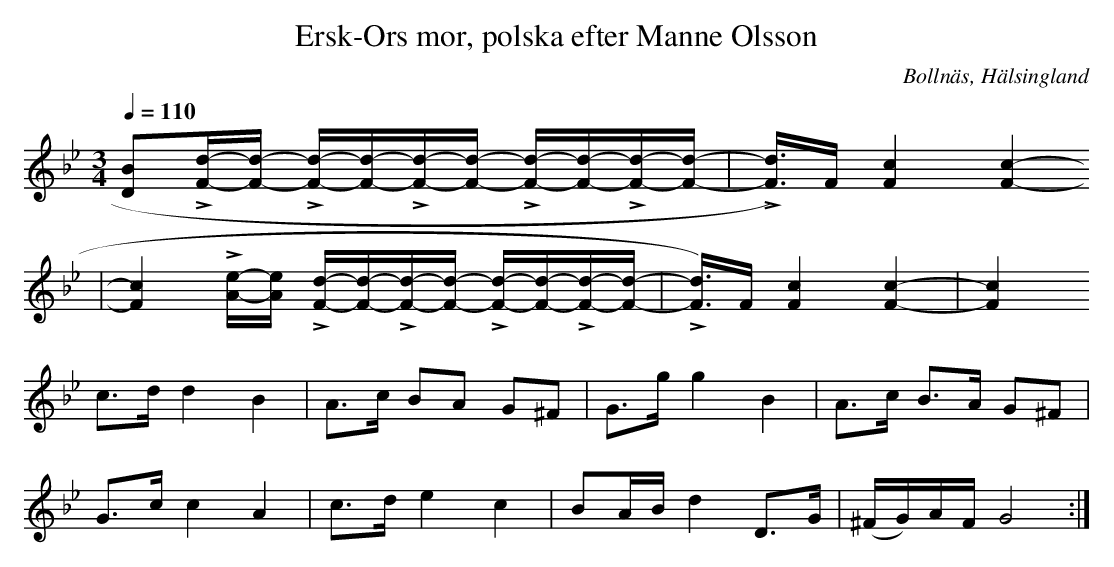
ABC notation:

X:1
T: Ersk-Ors mor, polska efter Manne Olsson
O:Bollnäs, Hälsingland
M:3/4
L:1/8
Q:1/4=110
K:Gm
[D B]L[F/d/]-[F/d/] - L[F/d/]-[F/d/]-L[F/d/]-[F/d/] - L[F/d/]-[F/d/]-L[F/d/]-[F/d/]-| L[F/ d/])>F [-F2 c2] [F2 c2]-
|[F2 c2]L[A/e/]-[A/e/] - L[F/d/]-[F/d/]-L[F/d/]-[F/d/] - L[F/d/]-[F/d/]-L[F/d/]-[F/d/]-| L[F/ d/])>F [-F2 c2] [F2 c2]-|[F2 c2]
c>d    d2       B2           | A>c    BA       G^F       | G>g    g2 B2     | A>c         B>A G^F  |
G>c    c2       A2           | c>d    e2       c2        | BA/B/  d2 D>G   | (^F/G/)A/F/ G4      :|
